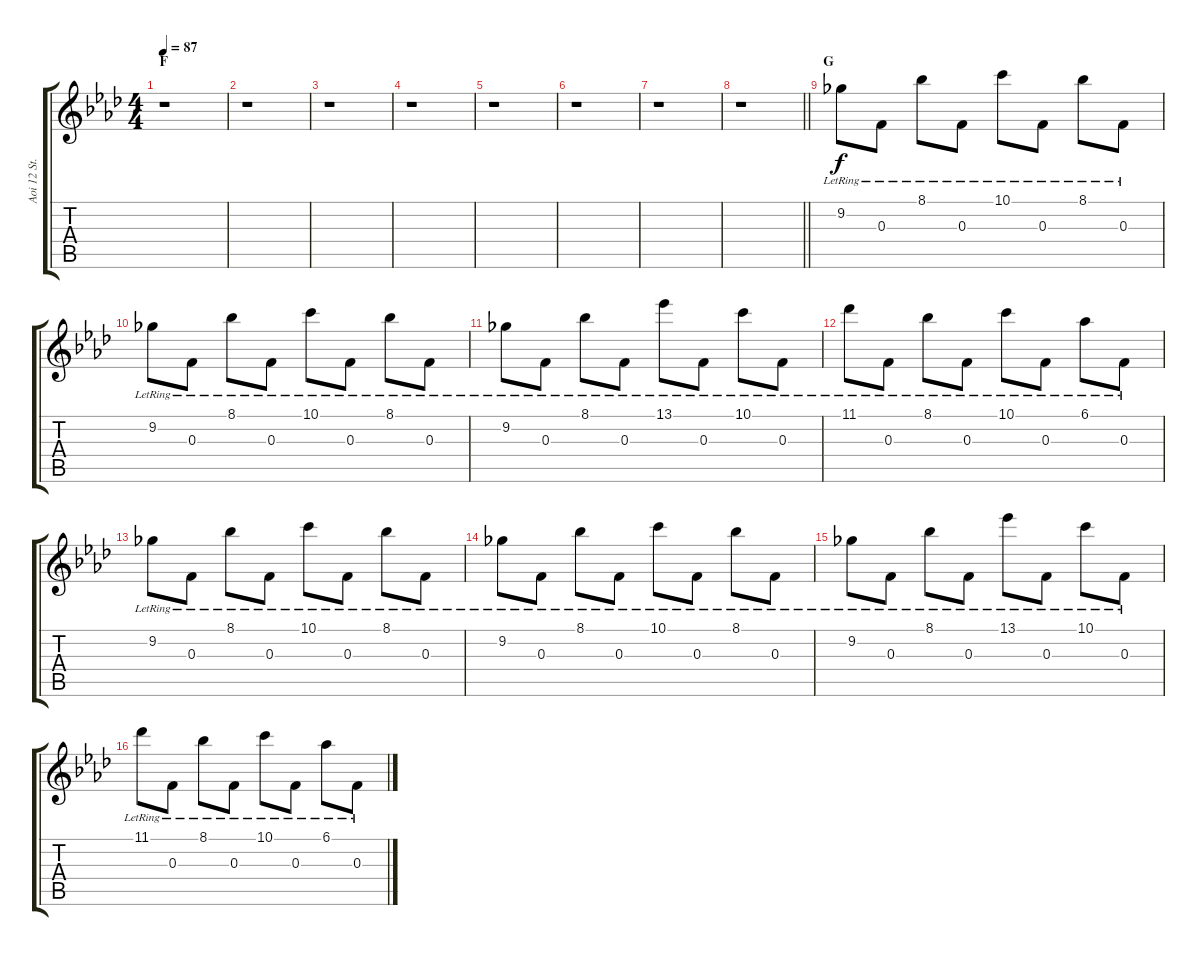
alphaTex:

\track ("Aoi 12 St." "Aoi 12 St.") {instrument acousticguitarsteel}
\staff {score tabs}
\tuning (D4 A3 F3 C3 G2 D2) {hide}
\ts (4 4)
\section ("" "F")
\tempo 87
\clef g2
\ks ab
r.1{dy f} |
r.1 |
r.1 |
r.1 |
r.1 |
r.1 |
r.1 |
\barLineRight lightlight
r.1 |
\section ("" "G")
9.2{lr}.8 0.3{lr}.8 8.1{lr}.8 0.3{lr}.8 10.1{lr}.8 0.3{lr}.8 8.1{lr}.8 0.3{lr}.8 |
9.2{lr}.8 0.3{lr}.8 8.1{lr}.8 0.3{lr}.8 10.1{lr}.8 0.3{lr}.8 8.1{lr}.8 0.3{lr}.8 |
9.2{lr}.8 0.3{lr}.8 8.1{lr}.8 0.3{lr}.8 13.1{lr}.8 0.3{lr}.8 10.1{lr}.8 0.3{lr}.8 |
11.1{lr}.8 0.3{lr}.8 8.1{lr}.8 0.3{lr}.8 10.1{lr}.8 0.3{lr}.8 6.1{lr}.8 0.3{lr}.8 |
9.2{lr}.8 0.3{lr}.8 8.1{lr}.8 0.3{lr}.8 10.1{lr}.8 0.3{lr}.8 8.1{lr}.8 0.3{lr}.8 |
9.2{lr}.8 0.3{lr}.8 8.1{lr}.8 0.3{lr}.8 10.1{lr}.8 0.3{lr}.8 8.1{lr}.8 0.3{lr}.8 |
9.2{lr}.8 0.3{lr}.8 8.1{lr}.8 0.3{lr}.8 13.1{lr}.8 0.3{lr}.8 10.1{lr}.8 0.3{lr}.8 |
11.1{lr}.8 0.3{lr}.8 8.1{lr}.8 0.3{lr}.8 10.1{lr}.8 0.3{lr}.8 6.1{lr}.8 0.3{lr}.8
